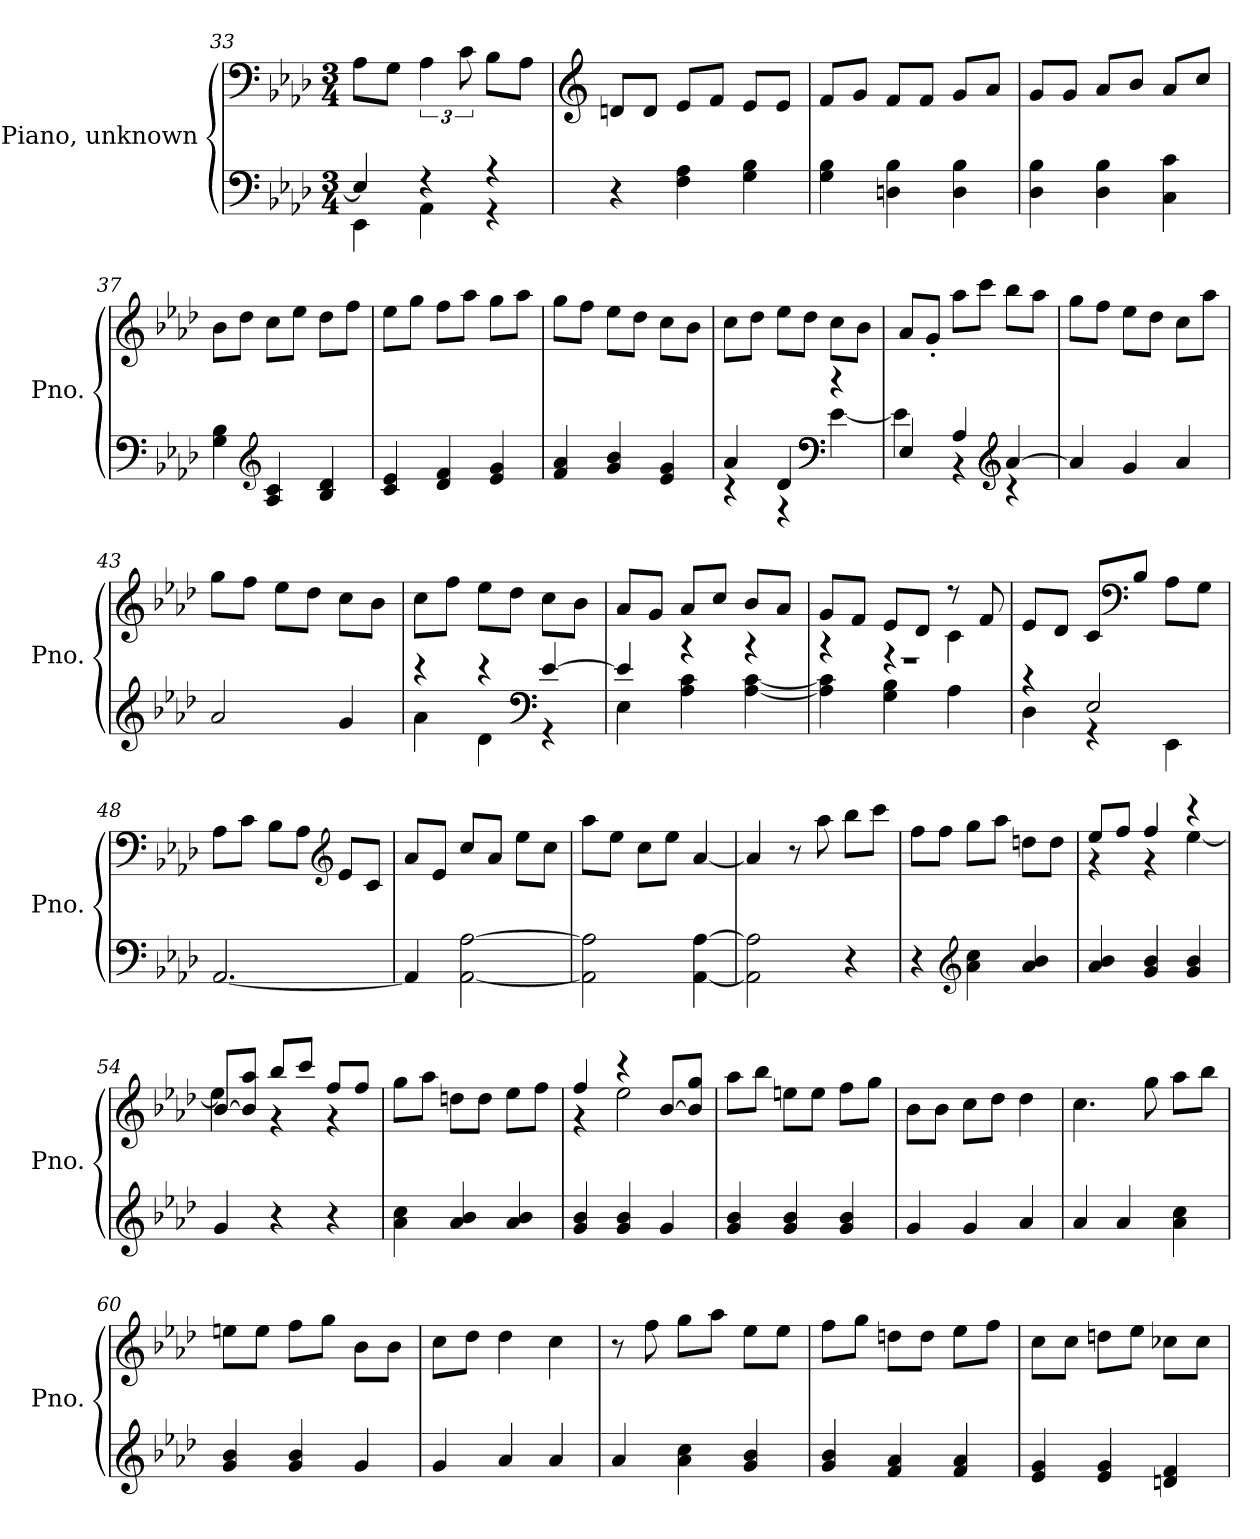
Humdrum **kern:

**kern	**kern
*part1	*part1
*staff2	*staff1
*I"Piano, unknown	*
*I'Pno.	*
*clefF4	*clefF4
*k[b-e-a-d-]	*k[b-e-a-d-]
*M3/4	*M3/4
=33	=33
*^	*
4E-/]	4EE-\	8A-\L
.	.	8G\J
4r	4AA-\	6A-\
.	.	12c\
4r	4r	8B-\L
.	.	8A-\J
*v	*v	*
=34	=34
*	*clefG2
4r	8dn/L
.	8d/J
4F\ 4A-\	8e-/L
.	8f/J
4G\ 4B-\	8e-/L
.	8e-/J
=35	=35
4G\ 4B-\	8f/L
.	8g/J
4Dn\ 4B-\	8f/L
.	8f/J
4D\ 4B-\	8g/L
.	8a-/J
=36	=36
4D-\ 4B-\	8g/L
.	8g/J
4D-\ 4B-\	8a-/L
.	8b-/J
4C\ 4c\	8a-/L
.	8cc/J
!!LO:PB:g=z
=37	=37
4G\ 4B-\	8b-\L
.	8dd-\J
*clefG2	*
4A-/ 4c/	8cc\L
.	8ee-\J
4B-/ 4d-/	8dd-\L
.	8ff\J
=38	=38
4c/ 4e-/	8ee-\L
.	8gg\J
4d-/ 4f/	8ff\L
.	8aa-\J
4e-/ 4g/	8gg\L
.	8aa-\J
=39	=39
4f/ 4a-/	8gg\L
.	8ff\J
4g/ 4b-/	8ee-\L
.	8dd-\J
4e-/ 4g/	8cc\L
.	8b-\J
=40	=40
*^	*
4a-/	4r	8cc\L
.	.	8dd-\J
4d-/	4r	8ee-\L
.	.	8dd-\J
*clefF4	*	*
4r	[4e-\	8cc\L
.	.	8b-\J
=41	=41	=41
4E-/	4e-\]	8a-/L
.	.	8g'/J
4A-/	4r	8aa-\L
.	.	8ccc\J
*clefG2	*	*
[4a-/	4r	8bb-\L
.	.	8aa-\J
*v	*v	*
!!LO:LB:g=z
=42	=42
4a-/]	8gg\L
.	8ff\J
4g/	8ee-\L
.	8dd-\J
4a-/	8cc\L
.	8aa-\J
=43	=43
2a-/	8gg\L
.	8ff\J
.	8ee-\L
.	8dd-\J
4g/	8cc\L
.	8b-\J
=44	=44
*^	*
4r	4a-\	8cc\L
.	.	8ff\J
4r	4d-\	8ee-\L
.	.	8dd-\J
*clefF4	*	*
[4e-/	4r	8cc\L
.	.	8b-\J
=45	=45	=45
4e-/]	4E-\	8a-/L
.	.	8g/J
4r	4A-\ 4c\	8a-/L
.	.	8cc/J
4r	[4A-\ [4c\	8b-/L
.	.	8a-/J
=46	=46	=46
*	*	*^
2.r	4A-\] 4c\]	8g/L	4r
.	.	8f/J	.
.	4G\ 4B-\	8e-/L	4r
.	.	8d-/J	.
.	4A-\	8r	4c\
.	.	8f/	.
*	*	*v	*v
=47	=47	=47
4r	4D-\	8e-/L
.	.	8d-/J
2E-/	4r	8c/L
*	*	*clefF4
.	.	8B-/J
.	4EE-\	8A-\L
.	.	8G\J
*v	*v	*
!!LO:LB:g=z
=48	=48
[2.AA-/	8A-\L
.	8c\J
.	8B-\L
.	8A-\J
*	*clefG2
.	8e-/L
.	8c/J
=49	=49
4AA-/]	8a-/L
.	8e-/J
[2AA-\ [2A-\	8cc/L
.	8a-/J
.	8ee-\L
.	8cc\J
=50	=50
2AA-\] 2A-\]	8aa-\L
.	8ee-\J
.	8cc\L
.	8ee-\J
[4AA-\ [4A-\	[4a-/
=51	=51
2AA-\] 2A-\]	4a-/]
.	8r
.	8aa-\
4r	8bb-\L
.	8ccc\J
=52	=52
4r	8ff\L
.	8ff\J
*clefG2	*
4a-\ 4cc\	8gg\L
.	8aa-\J
4a-/ 4b-/	8ddn\L
.	8dd\J
=53	=53
*	*^
4a-/ 4b-/	8ee-/L	4r
.	8ff/J	.
4g/ 4b-/	4ff/	4r
4g/ 4b-/	4r	[4ee-\
!!LO:LB:g=z	!!
=54	=54	=54
4g/	[8b-/L	4ee-\]
.	8b-/] 8aa-/J	.
4r	8bb-/L	4r
.	8ccc/J	.
4r	8ff/L	4r
.	8ff/J	.
*	*v	*v
=55	=55
4a-\ 4cc\	8gg\L
.	8aa-\J
4a-/ 4b-/	8ddn\L
.	8dd\J
4a-/ 4b-/	8ee-\L
.	8ff\J
=56	=56
*	*^
4g/ 4b-/	4ff/	4r
4g/ 4b-/	4r	2ee-\
4g/	[8b-/L	.
.	8b-/] 8gg/J	.
*	*v	*v
=57	=57
4g/ 4b-/	8aa-\L
.	8bb-\J
4g/ 4b-/	8een\L
.	8ee\J
4g/ 4b-/	8ff\L
.	8gg\J
=58	=58
4g/	8b-\L
.	8b-\J
4g/	8cc\L
.	8dd-\J
4a-/	4dd-\
=59	=59
4a-/	4.cc\
4a-/	.
.	8gg\
4a-\ 4cc\	8aa-\L
.	8bb-\J
!!LO:LB:g=z
=60	=60
4g/ 4b-/	8een\L
.	8ee\J
4g/ 4b-/	8ff\L
.	8gg\J
4g/	8b-\L
.	8b-\J
=61	=61
4g/	8cc\L
.	8dd-\J
4a-/	4dd-\
4a-/	4cc\
=62	=62
4a-/	8r
.	8ff\
4a-\ 4cc\	8gg\L
.	8aa-\J
4g/ 4b-/	8ee-\L
.	8ee-\J
=63	=63
4g/ 4b-/	8ff\L
.	8gg\J
4f/ 4a-/	8ddn\L
.	8dd\J
4f/ 4a-/	8ee-\L
.	8ff\J
=64	=64
4e-/ 4g/	8cc\L
.	8cc\J
4e-/ 4g/	8ddn\L
.	8ee-\J
4dn/ 4f/	8cc-X\L
.	8cc-\J
=	=
*-	*-
